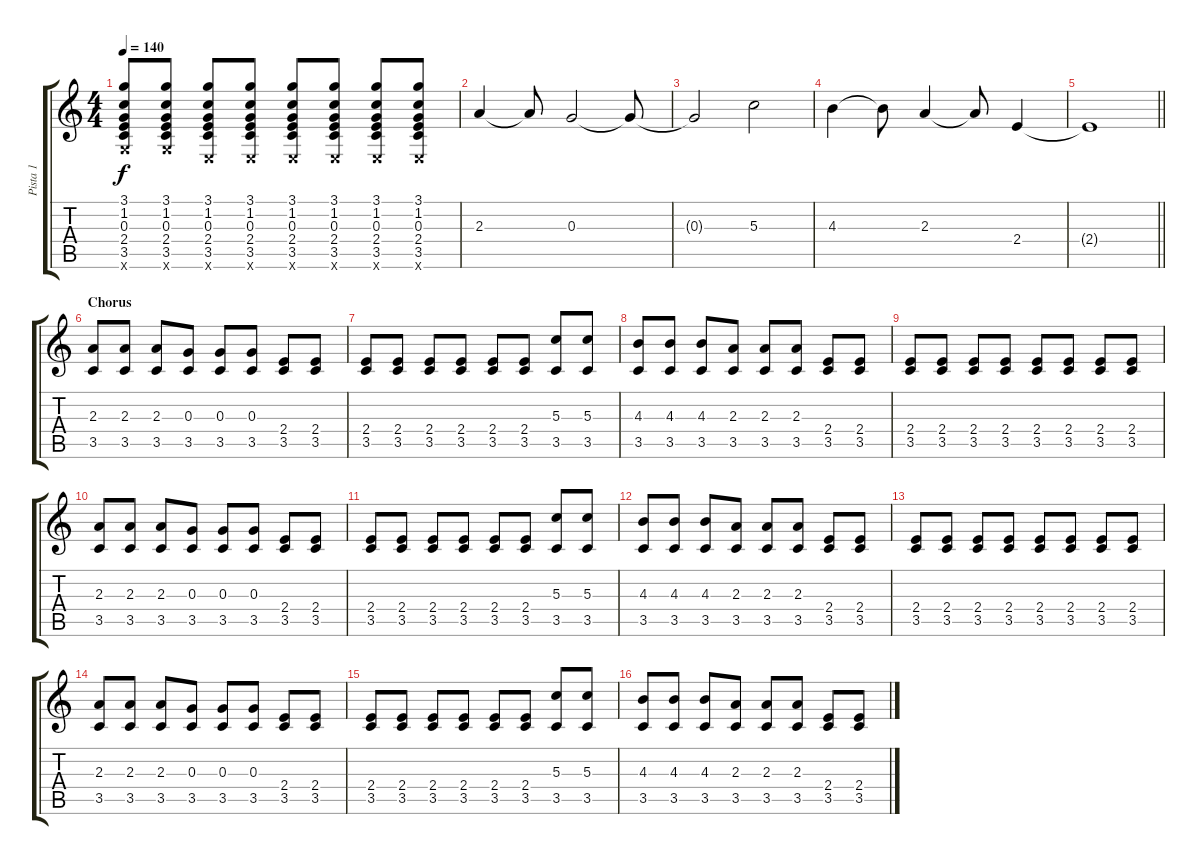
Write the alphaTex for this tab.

\track ("Pista 1" "Pista 1") {instrument acousticguitarnylon}
\staff {score tabs}
\tuning (E4 B3 G3 D3 A2 E2) {hide}
\ts (4 4)
\tempo 140
\clef g2
\ks c
(3.1 1.2 0.3 2.4 3.5 3.6{x}).8{dy f} (3.1 1.2 0.3 2.4 3.5 3.6{x}).8 (3.1 1.2 0.3 2.4 3.5 0.6{x}).8 (3.1 1.2 0.3 2.4 3.5 0.6{x}).8 (3.1 1.2 0.3 2.4 3.5 0.6{x}).8 (3.1 1.2 0.3 2.4 3.5 0.6{x}).8 (3.1 1.2 0.3 2.4 3.5 0.6{x}).8 (3.1 1.2 0.3 2.4 3.5 0.6{x}).8 |
2.3.4{volume 10} 2.3{t}.8 0.3.2 0.3{t}.8 |
0.3{t}.2 5.3.2 |
4.3.4 4.3{t}.8 2.3.4 2.3{t}.8 2.4.4 |
\barLineRight lightlight
2.4{t}.1 |
\section ("" "Chorus")
(2.3 3.5).8{volume 16} (2.3 3.5).8 (2.3 3.5).8 (0.3 3.5).8 (0.3 3.5).8 (0.3 3.5).8 (2.4 3.5).8 (2.4 3.5).8 |
(2.4 3.5).8 (2.4 3.5).8 (2.4 3.5).8 (2.4 3.5).8 (2.4 3.5).8 (2.4 3.5).8 (5.3 3.5).8 (5.3 3.5).8 |
(4.3 3.5).8 (4.3 3.5).8 (4.3 3.5).8 (2.3 3.5).8 (2.3 3.5).8 (2.3 3.5).8 (2.4 3.5).8 (2.4 3.5).8 |
(2.4 3.5).8 (2.4 3.5).8 (2.4 3.5).8 (2.4 3.5).8 (2.4 3.5).8 (2.4 3.5).8 (2.4 3.5).8 (2.4 3.5).8 |
(2.3 3.5).8 (2.3 3.5).8 (2.3 3.5).8 (0.3 3.5).8 (0.3 3.5).8 (0.3 3.5).8 (2.4 3.5).8 (2.4 3.5).8 |
(2.4 3.5).8 (2.4 3.5).8 (2.4 3.5).8 (2.4 3.5).8 (2.4 3.5).8 (2.4 3.5).8 (5.3 3.5).8 (5.3 3.5).8 |
(4.3 3.5).8 (4.3 3.5).8 (4.3 3.5).8 (2.3 3.5).8 (2.3 3.5).8 (2.3 3.5).8 (2.4 3.5).8 (2.4 3.5).8 |
(2.4 3.5).8 (2.4 3.5).8 (2.4 3.5).8 (2.4 3.5).8 (2.4 3.5).8 (2.4 3.5).8 (2.4 3.5).8 (2.4 3.5).8 |
(2.3 3.5).8 (2.3 3.5).8 (2.3 3.5).8 (0.3 3.5).8 (0.3 3.5).8 (0.3 3.5).8 (2.4 3.5).8 (2.4 3.5).8 |
(2.4 3.5).8 (2.4 3.5).8 (2.4 3.5).8 (2.4 3.5).8 (2.4 3.5).8 (2.4 3.5).8 (5.3 3.5).8 (5.3 3.5).8 |
(4.3 3.5).8 (4.3 3.5).8 (4.3 3.5).8 (2.3 3.5).8 (2.3 3.5).8 (2.3 3.5).8 (2.4 3.5).8 (2.4 3.5).8
